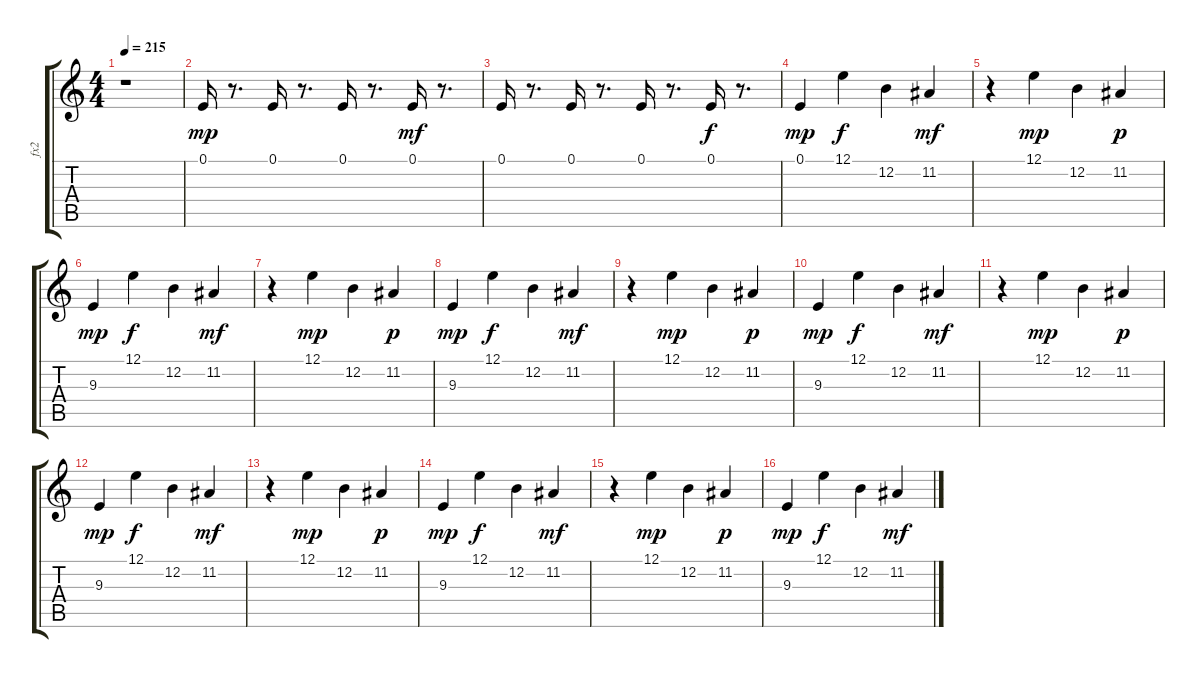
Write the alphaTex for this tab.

\track ("fx2" "fx2") {instrument oboe}
\staff {score tabs}
\tuning (E4 B3 G3 D3 A2 E2) {hide}
\ts (4 4)
\tempo 215
\clef g2
\ks c
r.1{dy mp} |
0.1.16 r.8{d} 0.1.16 r.8{d} 0.1.16 r.8{d} 0.1.16{dy mf} r.8{d} |
0.1.16 r.8{d} 0.1.16 r.8{d} 0.1.16 r.8{d} 0.1.16{dy f} r.8{d} |
0.1.4{dy mp} 12.1.4{dy f} 12.2.4 11.2.4{dy mf} |
r.4 12.1.4{dy mp} 12.2.4 11.2.4{dy p} |
9.3.4{dy mp} 12.1.4{dy f} 12.2.4 11.2.4{dy mf} |
r.4 12.1.4{dy mp} 12.2.4 11.2.4{dy p} |
9.3.4{dy mp} 12.1.4{dy f} 12.2.4 11.2.4{dy mf} |
r.4 12.1.4{dy mp} 12.2.4 11.2.4{dy p} |
9.3.4{dy mp} 12.1.4{dy f} 12.2.4 11.2.4{dy mf} |
r.4 12.1.4{dy mp} 12.2.4 11.2.4{dy p} |
9.3.4{dy mp} 12.1.4{dy f} 12.2.4 11.2.4{dy mf} |
r.4 12.1.4{dy mp} 12.2.4 11.2.4{dy p} |
9.3.4{dy mp} 12.1.4{dy f} 12.2.4 11.2.4{dy mf} |
r.4 12.1.4{dy mp} 12.2.4 11.2.4{dy p} |
9.3.4{dy mp} 12.1.4{dy f} 12.2.4 11.2.4{dy mf}
